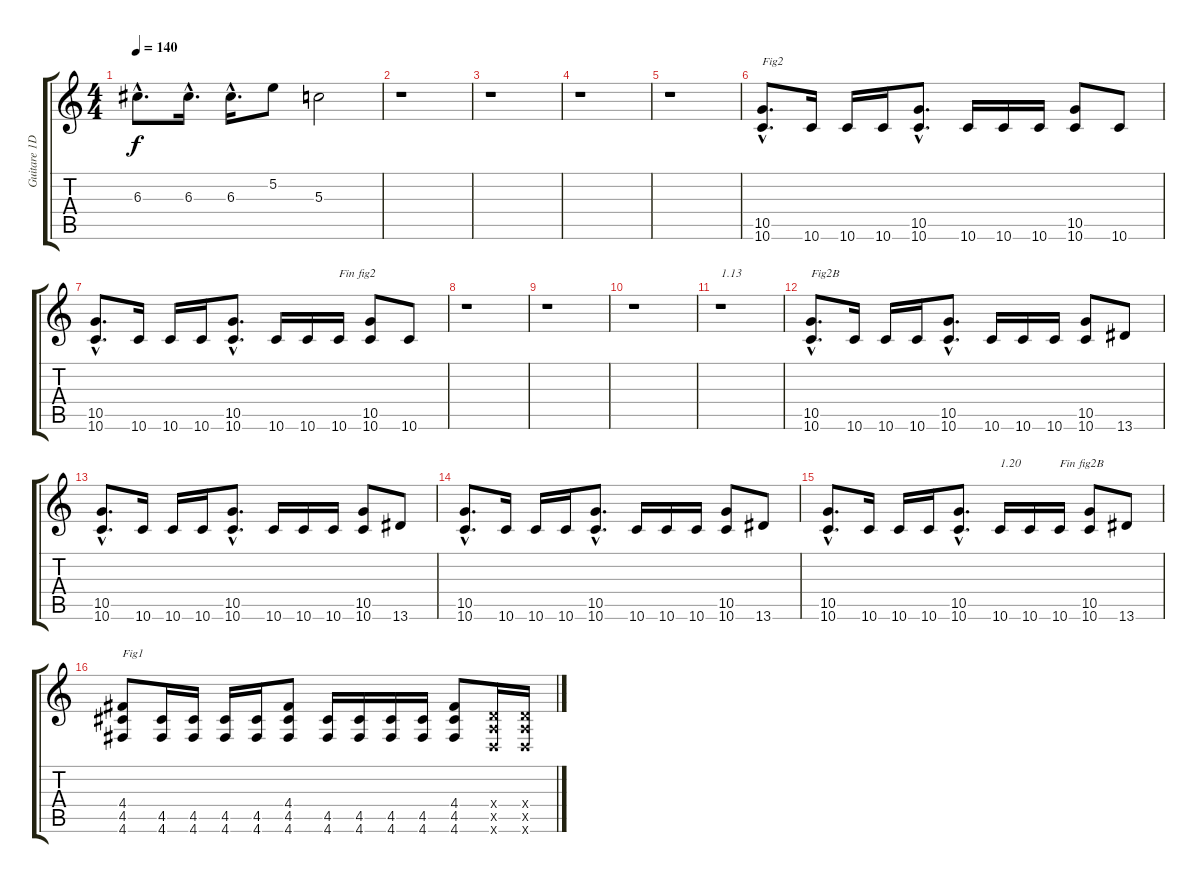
\track ("Guitare 1Dr-D" "Guitare 1D") {instrument overdrivenguitar}
\staff {score tabs}
\tuning (E4 B3 G3 D3 A2 D2) {hide}
\ts (4 4)
\tempo 140
\clef g2
\ks c
6.3{hac}.8{d dy f} 6.3{hac}.16{d} 6.3{hac}.16{d} 5.2.8 5.3.2 |
r.1 |
r.1 |
r.1 |
r.1 |
(10.5{hac} 10.6{hac}).8{d txt "Fig2"} 10.6.16 10.6.16 10.6.16 (10.5{hac} 10.6{hac}).8{d} 10.6.16 10.6.16 10.6.16 (10.5 10.6).8 10.6.8 |
(10.5{hac} 10.6{hac}).8{d} 10.6.16 10.6.16 10.6.16 (10.5{hac} 10.6{hac}).8{d} 10.6.16 10.6.16 10.6.16{txt "Fin fig2"} (10.5 10.6).8 10.6.8 |
r.1 |
r.1 |
r.1 |
r.1{txt "1.13"} |
(10.5{hac} 10.6{hac}).8{d txt "Fig2B"} 10.6.16 10.6.16 10.6.16 (10.5{hac} 10.6{hac}).8{d} 10.6.16 10.6.16 10.6.16 (10.5 10.6).8 13.6.8 |
(10.5{hac} 10.6{hac}).8{d} 10.6.16 10.6.16 10.6.16 (10.5{hac} 10.6{hac}).8{d} 10.6.16 10.6.16 10.6.16 (10.5 10.6).8 13.6.8 |
(10.5{hac} 10.6{hac}).8{d} 10.6.16 10.6.16 10.6.16 (10.5{hac} 10.6{hac}).8{d} 10.6.16 10.6.16 10.6.16 (10.5 10.6).8 13.6.8 |
(10.5{hac} 10.6{hac}).8{d} 10.6.16 10.6.16 10.6.16 (10.5{hac} 10.6{hac}).8{d} 10.6.16{txt "1.20"} 10.6.16 10.6.16{txt "Fin fig2B"} (10.5 10.6).8 13.6.8 |
(4.4 4.5 4.6).8{txt "Fig1"} (4.5 4.6).16 (4.5 4.6).16 (4.5 4.6).16 (4.5 4.6).16 (4.4 4.5 4.6).8 (4.5 4.6).16 (4.5 4.6).16 (4.5 4.6).16 (4.5 4.6).16 (4.4 4.5 4.6).8 (0.4{x} 0.5{x} 0.6{x}).16 (0.4{x} 0.5{x} 0.6{x}).16
